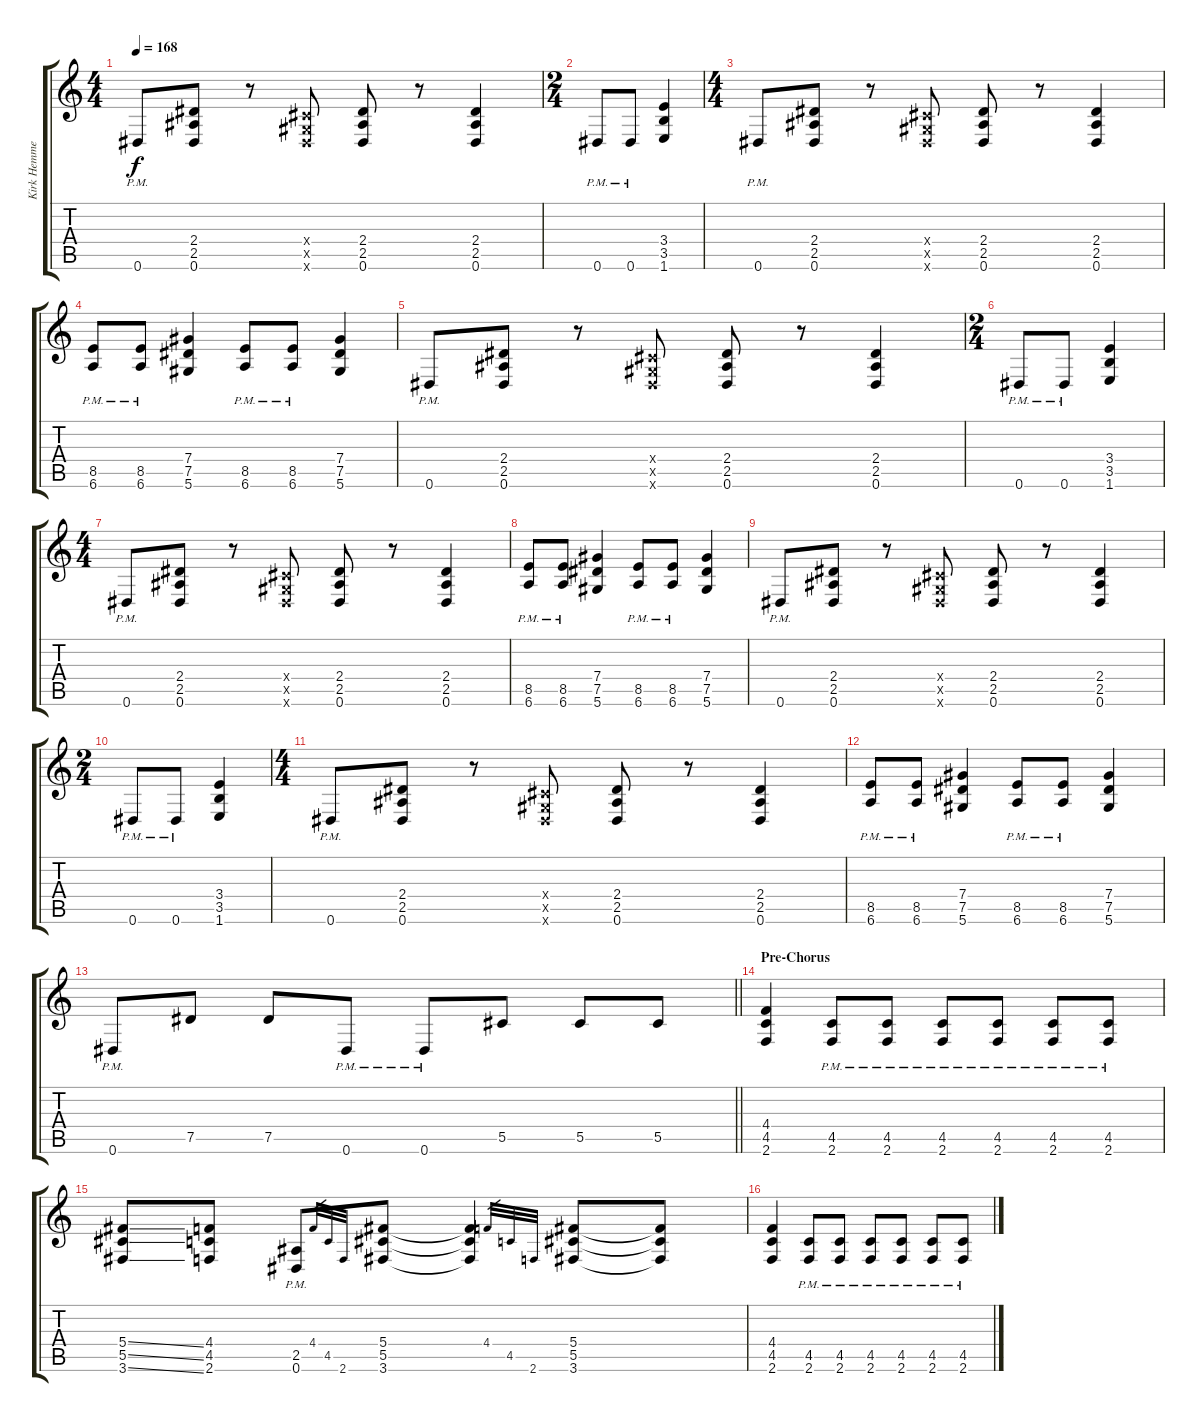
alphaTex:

\track ("Kirk Hemmett" "Kirk Hemme") {instrument distortionguitar}
\staff {score tabs}
\tuning (Eb4 Bb3 Gb3 Db3 Ab2 Eb2) {hide}
\ts (4 4)
\tempo 168
\clef g2
\ks c
0.6{pm}.8{dy f} (2.4 2.5 0.6).8 r.8 (0.4{x} 0.5{x} 0.6{x}).8 (2.4 2.5 0.6).8 r.8 (2.4 2.5 0.6).4 |
\ts (2 4)
0.6{pm}.8 0.6{pm}.8 (3.4 3.5 1.6).4 |
\ts (4 4)
0.6{pm}.8 (2.4 2.5 0.6).8 r.8 (0.4{x} 0.5{x} 0.6{x}).8 (2.4 2.5 0.6).8 r.8 (2.4 2.5 0.6).4 |
(8.5{pm} 6.6{pm}).8 (8.5{pm} 6.6{pm}).8 (7.4 7.5 5.6).4 (8.5{pm} 6.6{pm}).8 (8.5{pm} 6.6{pm}).8 (7.4 7.5 5.6).4 |
0.6{pm}.8 (2.4 2.5 0.6).8 r.8 (0.4{x} 0.5{x} 0.6{x}).8 (2.4 2.5 0.6).8 r.8 (2.4 2.5 0.6).4 |
\ts (2 4)
0.6{pm}.8 0.6{pm}.8 (3.4 3.5 1.6).4 |
\ts (4 4)
0.6{pm}.8 (2.4 2.5 0.6).8 r.8 (0.4{x} 0.5{x} 0.6{x}).8 (2.4 2.5 0.6).8 r.8 (2.4 2.5 0.6).4 |
(8.5{pm} 6.6{pm}).8 (8.5{pm} 6.6{pm}).8 (7.4 7.5 5.6).4 (8.5{pm} 6.6{pm}).8 (8.5{pm} 6.6{pm}).8 (7.4 7.5 5.6).4 |
0.6{pm}.8 (2.4 2.5 0.6).8 r.8 (0.4{x} 0.5{x} 0.6{x}).8 (2.4 2.5 0.6).8 r.8 (2.4 2.5 0.6).4 |
\ts (2 4)
0.6{pm}.8 0.6{pm}.8 (3.4 3.5 1.6).4 |
\ts (4 4)
0.6{pm}.8 (2.4 2.5 0.6).8 r.8 (0.4{x} 0.5{x} 0.6{x}).8 (2.4 2.5 0.6).8 r.8 (2.4 2.5 0.6).4 |
(8.5{pm} 6.6{pm}).8 (8.5{pm} 6.6{pm}).8 (7.4 7.5 5.6).4 (8.5{pm} 6.6{pm}).8 (8.5{pm} 6.6{pm}).8 (7.4 7.5 5.6).4 |
\barLineRight lightlight
0.6{pm}.8 7.5.8 7.5.8 0.6{pm}.8 0.6{pm}.8 5.5.8 5.5.8 5.5.8 |
\section ("" "Pre-Chorus")
(4.4 4.5 2.6).4 (4.5{pm} 2.6{pm}).8 (4.5{pm} 2.6{pm}).8 (4.5{pm} 2.6{pm}).8 (4.5{pm} 2.6{pm}).8 (4.5{pm} 2.6{pm}).8 (4.5{pm} 2.6{pm}).8 |
(5.4{ss} 5.5{ss} 3.6{ss}).8 (4.4 4.5 2.6).8 (2.5{pm} 0.6{pm}).8 4.4.32{gr} 4.5.32{gr} 2.6.32{gr} (5.4 5.5 3.6).8 (5.4{t} 5.5{t} 3.6{t}).4 4.4.32{gr} 4.5.32{gr} 2.6.32{gr} (5.4 5.5 3.6).8 (5.4{t} 5.5{t} 3.6{t}).8 |
(4.4 4.5 2.6).4 (4.5{pm} 2.6{pm}).8 (4.5{pm} 2.6{pm}).8 (4.5{pm} 2.6{pm}).8 (4.5{pm} 2.6{pm}).8 (4.5{pm} 2.6{pm}).8 (4.5{pm} 2.6{pm}).8
